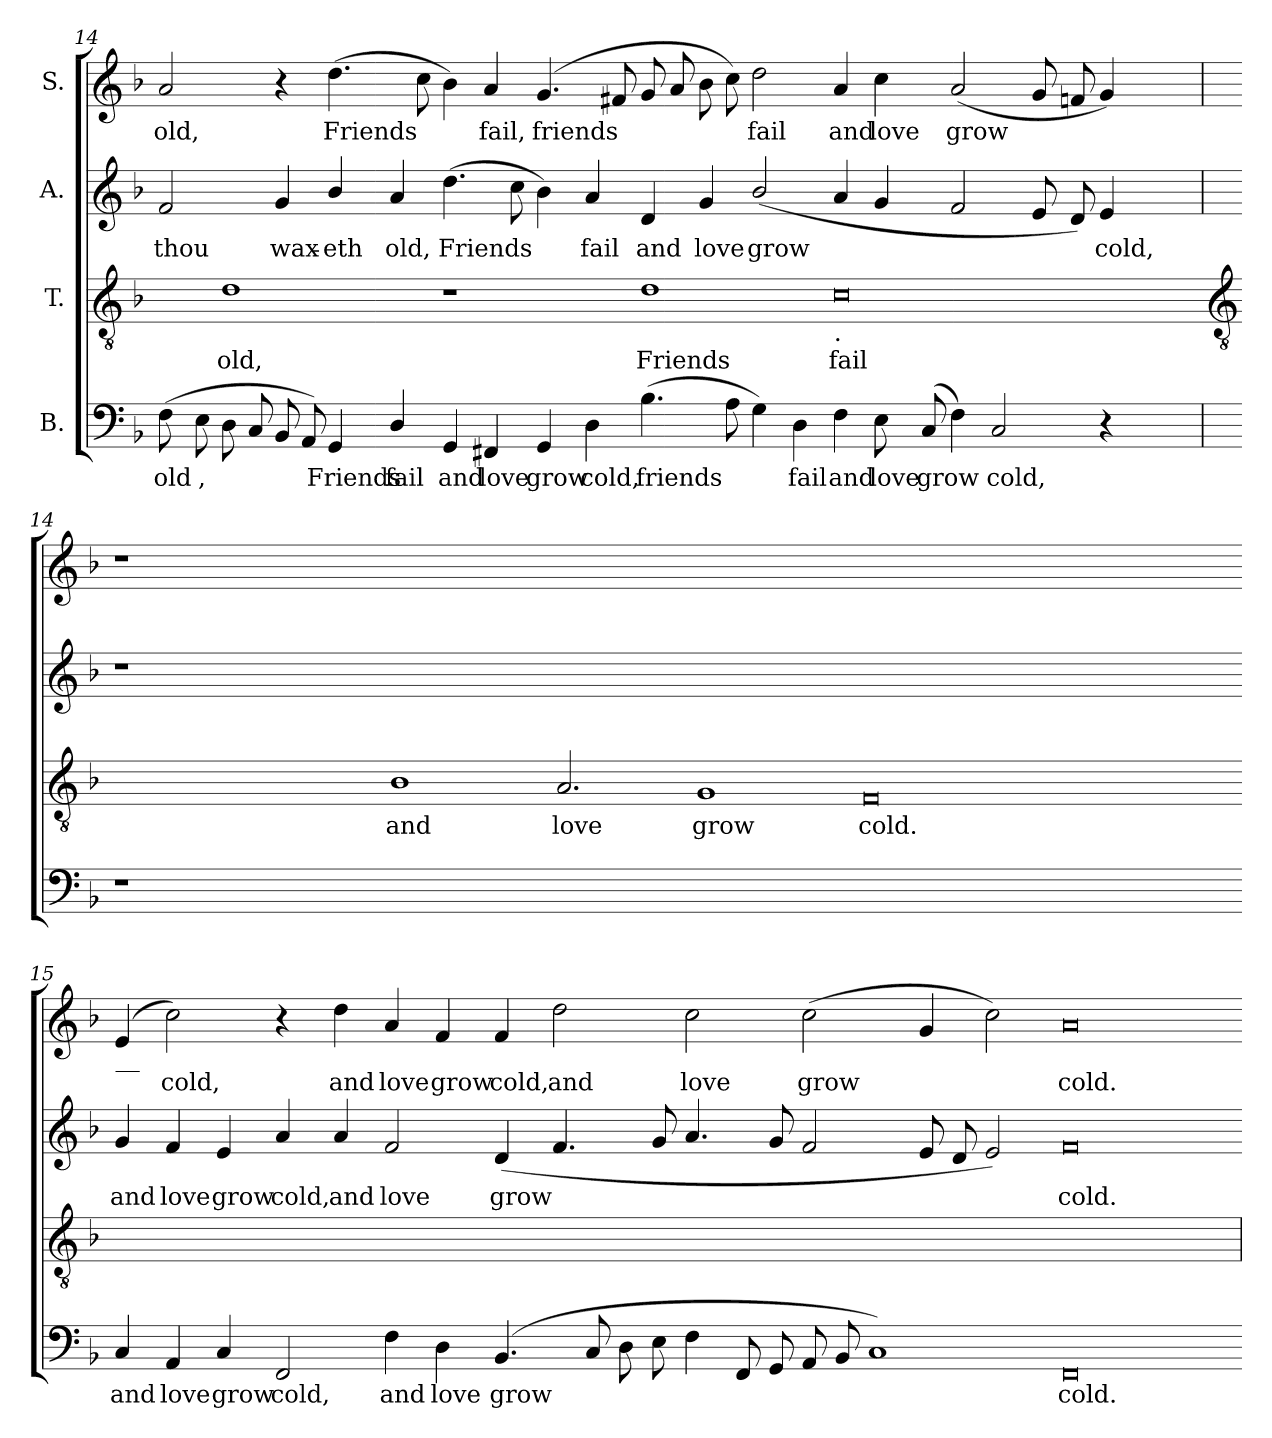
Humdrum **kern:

**kern	**text	**kern	**text	**kern	**text	**kern	**text
*part4	*part4	*part3	*part3	*part2	*part2	*part1	*part1
*staff4	*staff4	*staff3	*staff3	*staff2	*staff2	*staff1	*staff1
*I"B.	*	*I"T.	*	*I"A.	*	*I"S.	*
!!LO:LB:g=z
*clefF4	*	*clefGv2	*	*clefG2	*	*clefG2	*
*k[b-]	*	*k[b-]	*	*k[b-]	*	*k[b-]	*
*F:	*	*F:	*	*F:	*	*F:	*
=14	=14	=14	=14	=14	=14	=14	=14
!	!LO:LY:b	!	!	!	!LO:LY:b	!	!LO:LY:b
(>8F	old	4ryy	.	2f	thou	2a	old,
!	!LO:LY:b	!	!	!	!	!	!
8E	,	.	.	.	.	.	.
!	!	!	!LO:LY:b	!	!	!	!
8D	.	1d	old,	.	.	.	.
8C	.	.	.	.	.	.	.
!	!	!	!	!	!LO:LY:b	!	!
8BB-	.	.	.	4g	wax-	4r	.
8AA)	.	.	.	.	.	.	.
!	!LO:LY:b	!	!	!	!LO:LY:b	!	!LO:LY:b
4GG	Friends	.	.	4b-/	-eth	(>4.dd	Friends
!	!LO:LY:b	!	!	!	!LO:LY:b	!	!
4D/	fail	.	.	4a	old,	.	.
.	.	.	.	.	.	8cc	.
!	!LO:LY:b	!	!	!	!LO:LY:b	!	!
4GG	and	1r	.	(>4.dd	Friends	4b-)	.
!	!LO:LY:b	!	!	!	!	!	!LO:LY:b
4FF#X	love	.	.	.	.	4a	fail,
.	.	.	.	8cc	.	.	.
!	!LO:LY:b	!	!	!	!	!	!LO:LY:b
4GG	grow	.	.	4b-)	.	(>4.g	friends
!	!LO:LY:b	!	!	!	!LO:LY:b	!	!
4D	cold,	.	.	4a	fail	.	.
.	.	.	.	.	.	8f#X	.
!	!LO:LY:b	!	!LO:LY:b	!	!LO:LY:b	!	!
(>4.B-	friends	1d	Friends	4d	and	8g	.
.	.	.	.	.	.	8a	.
!	!	!	!	!	!LO:LY:b	!	!
.	.	.	.	4g	love	8b-	.
8A	.	.	.	.	.	8cc)	.
!	!	!	!	!	!LO:LY:b	!	!LO:LY:b
4G)	.	.	.	(<2b-/	grow	2dd	fail
!	!LO:LY:b	!	!	!	!	!	!
4D	fail	.	.	.	.	.	.
!	!	!LO:TX:b:t=.	!	!	!	!	!
!	!LO:LY:b	!	!LO:LY:b	!	!	!	!LO:LY:b
4F	and	0c	fail	4a	.	4a	and
!	!LO:LY:b	!	!	!	!	!	!LO:LY:b
8E	love	.	.	4g	.	4cc	love
!	!LO:LY:b	!	!	!	!	!	!
(8C	grow	.	.	.	.	.	.
!	!	!	!	!	!	!	!LO:LY:b
4F)	.	.	.	2f	.	(<2a	grow
!	!LO:LY:b	!	!	!	!	!	!
2C	cold,	.	.	.	.	.	.
.	.	.	.	8e	.	8g	.
.	.	.	.	8d)	.	8fn	.
!	!	!	!	!	!LO:LY:b	!	!
4r	.	.	.	4e	cold,	4g)	.
2ryy	.	.	.	2ryy	.	2ryy	.
!!LO:LB:g=z
=14A	=14A	=14A-	=14A	=14A	=14A	=14A	=14A
*	*	*clefGv2	*	*	*	*	*
1r	.	1ryy	.	1r	.	1r	.
00ryy	.	2ryy	.	00ryy	.	00ryy	.
!	!	!	!LO:LY:b	!	!	!	!
.	.	1B-	and	.	.	.	.
!	!	!	!LO:LY:b	!	!	!	!
.	.	2.A	love	.	.	.	.
!	!	!	!LO:LY:b	!	!	!	!
.	.	1G	grow	.	.	.	.
!	!	!	!LO:LY:b	!	!	!	!
.	.	0F	cold.	.	.	.	.
1ryy	.	.	.	1ryy	.	1ryy	.
4ryy	.	.	.	4ryy	.	4ryy	.
!!LO:LB:g=z
=15-	=15-	=15-	=15-	=15-	=15-	=15-	=15-
!	!	!	!	!	!	!LO:TX:b:t=__	!
!	!LO:LY:b	!	!	!	!LO:LY:b	!	!
4C	and	4ryy	.	4g	and	(<4e	.
!	!LO:LY:b	!	!	!	!LO:LY:b	!	!LO:LY:b
4AA	love	00.ryy	.	4f	love	2cc)	cold,
!	!LO:LY:b	!	!	!	!LO:LY:b	!	!
4C	grow	.	.	4e	grow	.	.
!	!LO:LY:b	!	!	!	!LO:LY:b	!	!
2FF	cold,	.	.	4a	cold,	4r	.
!	!	!	!	!	!LO:LY:b	!	!LO:LY:b
.	.	.	.	4a	and	4dd	and
!	!LO:LY:b	!	!	!	!LO:LY:b	!	!LO:LY:b
4F	and	.	.	2f	love	4a	love
!	!LO:LY:b	!	!	!	!	!	!LO:LY:b
4D	love	.	.	.	.	4f	grow
!	!LO:LY:b	!	!	!	!LO:LY:b	!	!LO:LY:b
(<4.BB-	grow	.	.	(<4d	grow	4f	cold,
!	!	!	!	!	!	!	!LO:LY:b
.	.	.	.	4.f	.	2dd	and
8C	.	.	.	.	.	.	.
8D	.	.	.	.	.	.	.
8E	.	.	.	8g	.	.	.
!	!	!	!	!	!	!	!LO:LY:b
4F	.	.	.	4.a	.	2cc	love
8FF	.	.	.	.	.	.	.
8GG	.	.	.	8g	.	.	.
!	!	!	!	!	!	!	!LO:LY:b
8AA	.	.	.	2f	.	(>2cc	grow
8BB-	.	.	.	.	.	.	.
1C)	.	.	.	.	.	.	.
.	.	.	.	8e	.	4g	.
.	.	.	.	8d	.	.	.
.	.	.	.	2e)	.	2cc)	.
!	!LO:LY:b	!	!	!	!LO:LY:b	!	!LO:LY:b
0FF	cold.	.	.	0f	cold.	0a	cold.
=-	=-	=	=-	=-	=-	=-	=-
*-	*-	*-	*-	*-	*-	*-	*-
